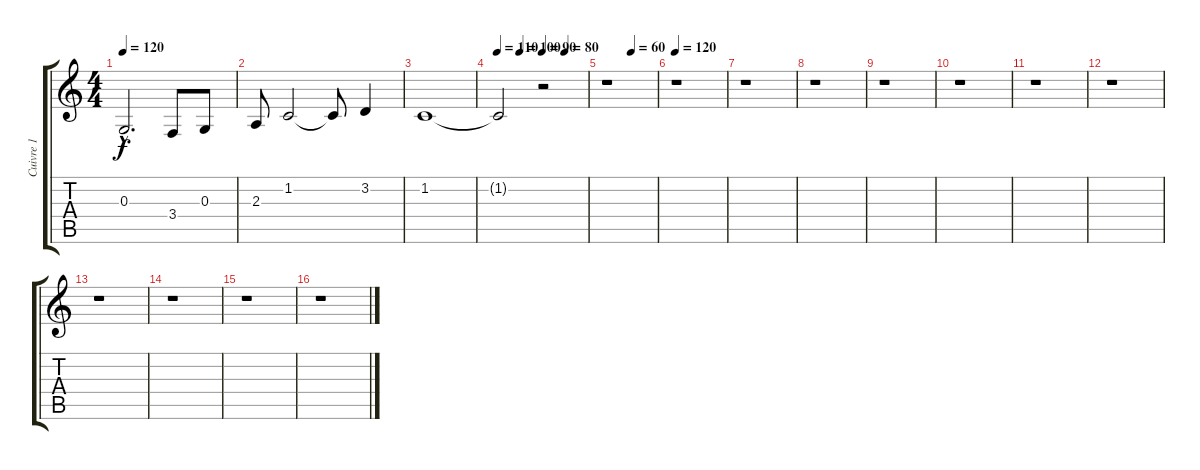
\track ("Cuivre 1" "Cuivre 1") {instrument frenchhorn}
\staff {score tabs}
\tuning (E4 B3 G3 D3 A2 E2) {hide}
\ts (4 4)
\tempo 120
\clef g2
\ks c
0.3{hac}.2{d dy f} 3.4.8 0.3.8 |
2.3.8 1.2.2 1.2{t}.8 3.2.4 |
1.2.1 |
\tempo 110
\tempo (100 0.25)
\tempo (90 0.5)
\tempo (80 0.75)
1.2{t}.2 r.2 |
\tempo (60 0.5)
r.1 |
\tempo 120
r.1 |
r.1 |
r.1 |
r.1 |
r.1 |
r.1 |
r.1 |
r.1 |
r.1 |
r.1 |
r.1
